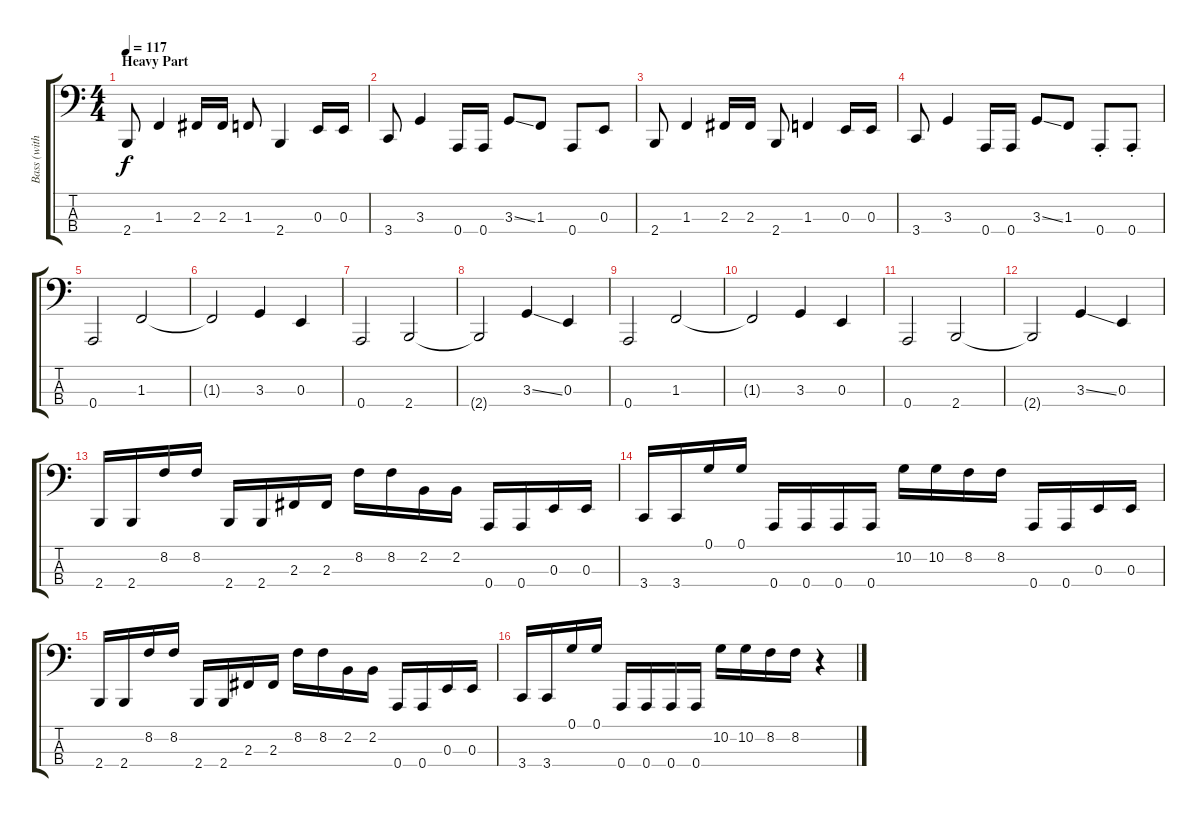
\track ("Bass (with pick and electrical sound)" "Bass (with") {instrument synthbass1}
\staff {score tabs}
\tuning (G2 A1 E1 A0) {hide}
\ts (4 4)
\section ("" "Heavy Part")
\tempo 117
\clef f4
\ks c
2.4.8{dy f volume 14} 1.3.4 2.3.16 2.3.16 1.3.8 2.4.4 0.3.16 0.3.16 |
3.4.8 3.3.4 0.4.16 0.4.16 3.3{ss}.8 1.3.8 0.4.8 0.3.8 |
2.4.8 1.3.4 2.3.16 2.3.16 2.4.8 1.3.4 0.3.16 0.3.16 |
3.4.8 3.3.4 0.4.16 0.4.16 3.3{ss}.8 1.3.8 0.4{st}.8 0.4{st}.8 |
\section ("" "")
0.4.2 1.3.2 |
1.3{t}.2 3.3.4 0.3.4 |
0.4.2 2.4.2 |
2.4{t}.2 3.3{ss}.4 0.3.4 |
0.4.2 1.3.2 |
1.3{t}.2 3.3.4 0.3.4 |
0.4.2 2.4.2 |
2.4{t}.2 3.3{ss}.4 0.3.4 |
2.4.16{volume 13} 2.4.16 8.2.16 8.2.16 2.4.16 2.4.16 2.3.16 2.3.16 8.2.16 8.2.16 2.2.16 2.2.16 0.4.16 0.4.16 0.3.16 0.3.16 |
3.4.16 3.4.16 0.1.16 0.1.16 0.4.16 0.4.16 0.4.16 0.4.16 10.2.16 10.2.16 8.2.16 8.2.16 0.4.16 0.4.16 0.3.16 0.3.16 |
2.4.16 2.4.16 8.2.16 8.2.16 2.4.16 2.4.16 2.3.16 2.3.16 8.2.16 8.2.16 2.2.16 2.2.16 0.4.16 0.4.16 0.3.16 0.3.16 |
3.4.16 3.4.16 0.1.16 0.1.16 0.4.16 0.4.16 0.4.16 0.4.16 10.2.16 10.2.16 8.2.16 8.2.16 r.4
